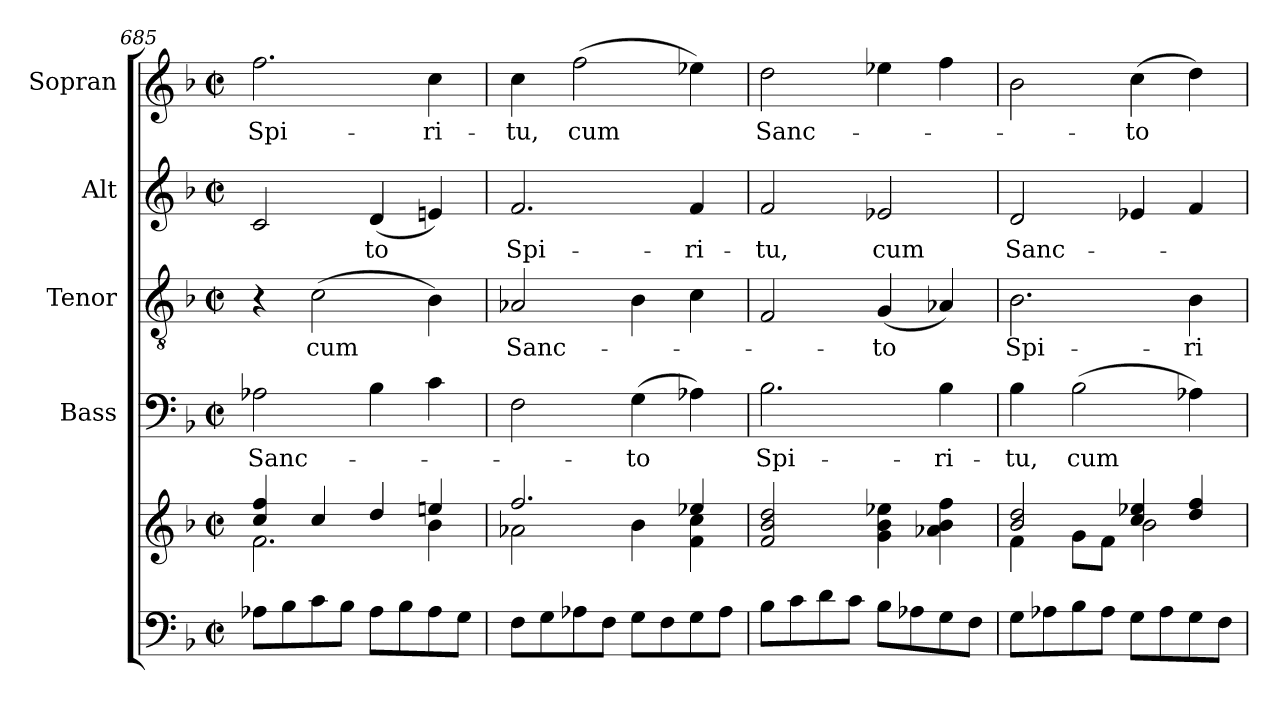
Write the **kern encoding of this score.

**kern	**kern	**kern	**text	**kern	**text	**kern	**text	**kern	**text
*part5	*part5	*part4	*part4	*part3	*part3	*part2	*part2	*part1	*part1
*staff6	*staff5	*staff4	*staff4	*staff3	*staff3	*staff2	*staff2	*staff1	*staff1
*	*	*I"Bass	*	*I"Tenor	*	*I"Alt	*	*I"Sopran	*
*	*	*I'B.	*	*I'T.	*	*I'A.	*	*I'S.	*
*clefF4	*clefG2	*clefF4	*	*clefGv2	*	*clefG2	*	*clefG2	*
*k[b-]	*k[b-]	*k[b-]	*	*k[b-]	*	*k[b-]	*	*k[b-]	*
*F:	*F:	*F:	*	*F:	*	*F:	*	*F:	*
*M2/2	*M2/2	*M2/2	*	*M2/2	*	*M2/2	*	*M2/2	*
*met(c|)	*met(c|)	*met(c|)	*	*met(c|)	*	*met(c|)	*	*met(c|)	*
=685	=685	=685	=685	=685	=685	=685	=685	=685	=685
*	*^	*	*	*	*	*	*	*	*
!	!	!	!	!LO:LY:b	!	!	!	!	!	!LO:LY:b
8A-X\L	4cc/ 4ff/	2.f\	2A-X\	Sanc-	4r	.	2c/	.	2.ff\	Spi-
8B-\	.	.	.	.	.	.	.	.	.	.
!	!	!	!	!	!	!LO:LY:b	!	!	!	!
8c\	4cc/	.	.	.	(>2c\	cum	.	.	.	.
8B-\J	.	.	.	.	.	.	.	.	.	.
!	!	!	!	!	!	!	!	!LO:LY:b	!	!
8A-\L	4dd/	.	4B-\	.	.	.	(<4d/	-to	.	.
8B-\	.	.	.	.	.	.	.	.	.	.
!	!	!	!	!	!	!	!	!	!	!LO:LY:b
8A-\	4een/	4b-\	4c\	.	4B-\)	.	4en/)	.	4cc\	-ri-
8G\J	.	.	.	.	.	.	.	.	.	.
=686	=686	=686	=686	=686	=686	=686	=686	=686	=686	=686
!	!	!	!	!	!	!LO:LY:b	!	!LO:LY:b	!	!LO:LY:b
8F\L	2.ff/	2a-X\	2F\	.	2A-X/	Sanc-	2.f/	Spi-	4cc\	-tu,
8G\	.	.	.	.	.	.	.	.	.	.
!	!	!	!	!	!	!	!	!	!	!LO:LY:b
8A-X\	.	.	.	.	.	.	.	.	(>2ff\	cum
8F\J	.	.	.	.	.	.	.	.	.	.
!	!	!	!	!LO:LY:b	!	!	!	!	!	!
8G\L	.	4b-\	(>4G\	-to	4B-\	.	.	.	.	.
8F\	.	.	.	.	.	.	.	.	.	.
!	!	!	!	!	!	!	!	!LO:LY:b	!	!
8G\	4ee-X/	4f\ 4cc\	4A-X\)	.	4c\	.	4f/	-ri-	4ee-X\)	.
8A-\J	.	.	.	.	.	.	.	.	.	.
*	*v	*v	*	*	*	*	*	*	*	*
=687	=687	=687	=687	=687	=687	=687	=687	=687	=687
!	!	!	!LO:LY:b	!	!	!	!LO:LY:b	!	!LO:LY:b
8B-\L	2f/ 2b-/ 2dd/	2.B-\	Spi-	2F/	.	2f/	-tu,	2dd\	Sanc-
8c\	.	.	.	.	.	.	.	.	.
8d\	.	.	.	.	.	.	.	.	.
8c\J	.	.	.	.	.	.	.	.	.
!	!	!	!	!	!LO:LY:b	!	!LO:LY:b	!	!
8B-\L	4g\ 4b-\ 4ee-X\	.	.	(<4G/	-to	2e-X/	cum	4ee-X\	.
8A-X\	.	.	.	.	.	.	.	.	.
!	!	!	!LO:LY:b	!	!	!	!	!	!
8G\	4a-X\ 4b-\ 4ff\	4B-\	-ri-	4A-X/)	.	.	.	4ff\	.
8F\J	.	.	.	.	.	.	.	.	.
!!LO:PB:g=z
=688	=688	=688	=688	=688	=688	=688	=688	=688	=688
*	*^	*	*	*	*	*	*	*	*
!	!	!	!	!LO:LY:b	!	!LO:LY:b	!	!LO:LY:b	!	!
8G\L	2b-/ 2dd/	4f\	4B-\	-tu,	2.B-\	Spi-	2d/	Sanc-	2b-\	.
8A-X\	.	.	.	.	.	.	.	.	.	.
!	!	!	!	!LO:LY:b	!	!	!	!	!	!
8B-\	.	8g\L	(>2B-\	cum	.	.	.	.	.	.
8A-\J	.	8f\J	.	.	.	.	.	.	.	.
!	!	!	!	!	!	!	!	!	!	!LO:LY:b
8G\L	4cc/ 4ee-X/	2b-\	.	.	.	.	4e-X/	.	(>4cc\	-to
8A-\	.	.	.	.	.	.	.	.	.	.
!	!	!	!	!	!	!LO:LY:b	!	!	!	!
8G\	4dd/ 4ff/	.	4A-X\)	.	4B-\	-ri-	4f/	.	4dd\)	.
8F\J	.	.	.	.	.	.	.	.	.	.
*	*v	*v	*	*	*	*	*	*	*	*
=	=	=	=	=	=	=	=	=	=
*-	*-	*-	*-	*-	*-	*-	*-	*-	*-
